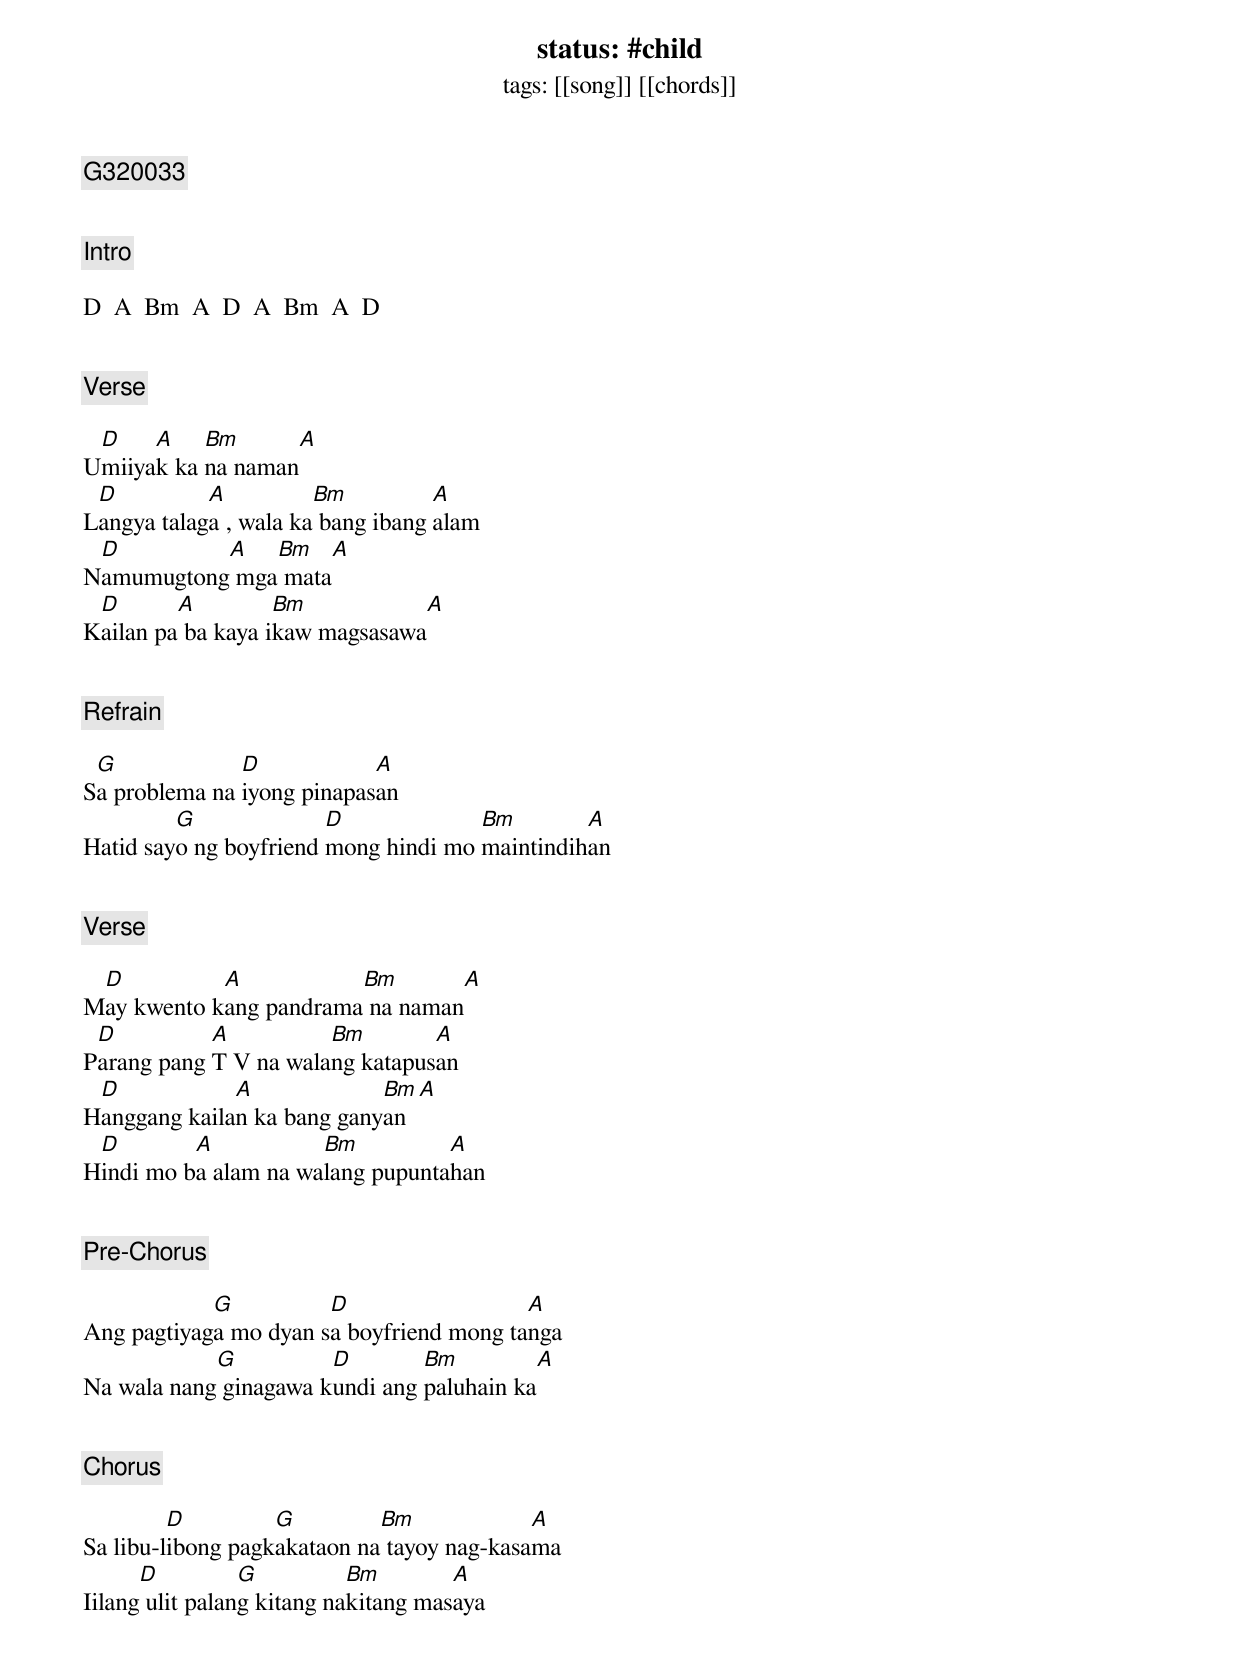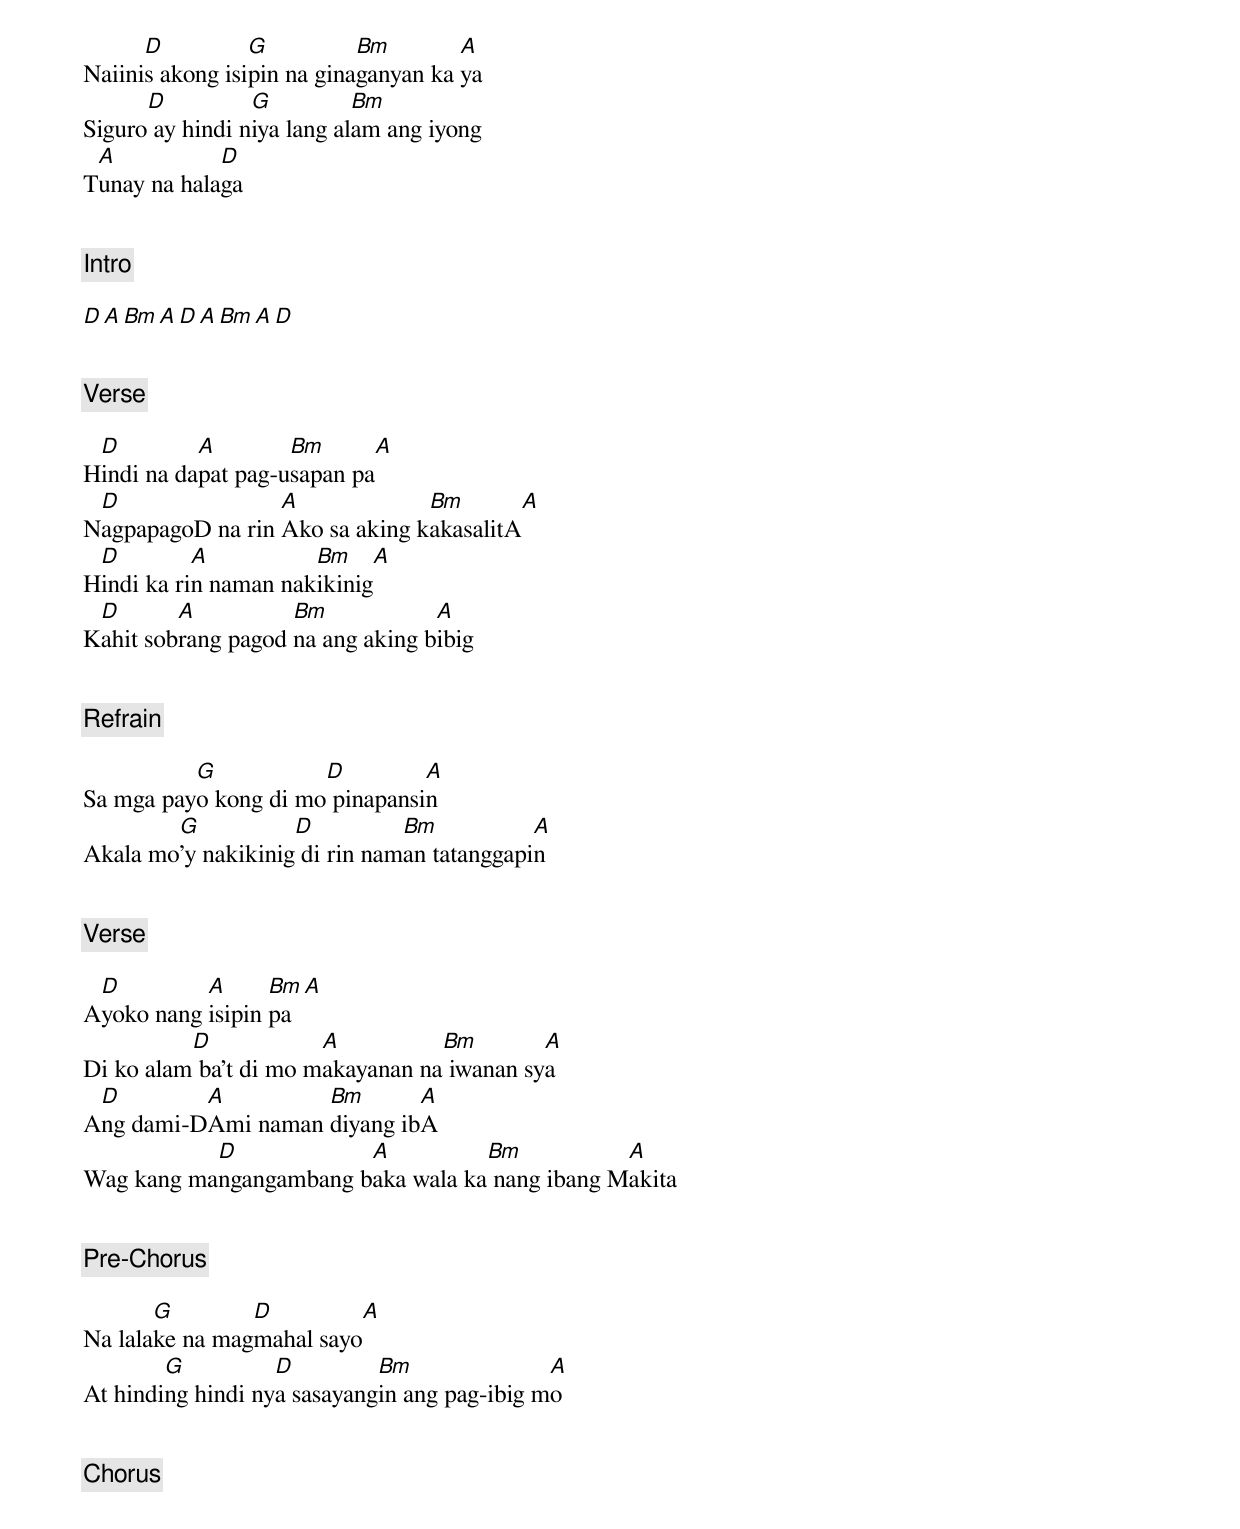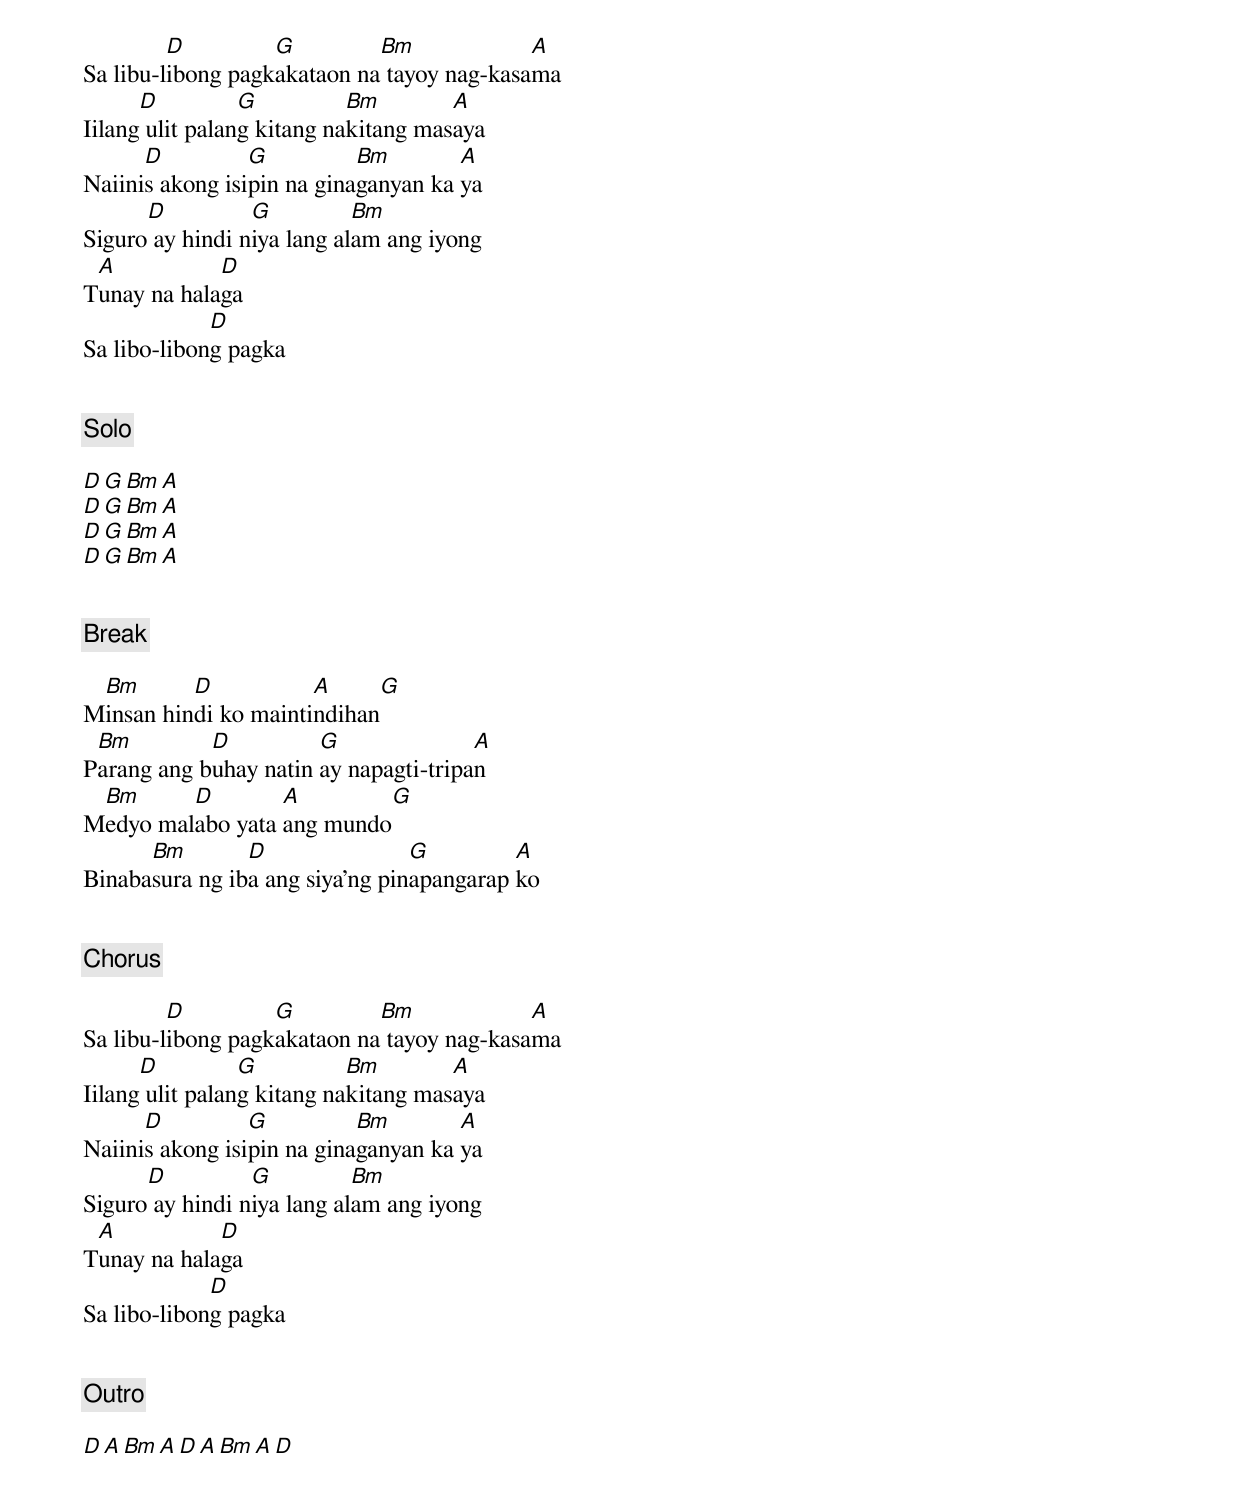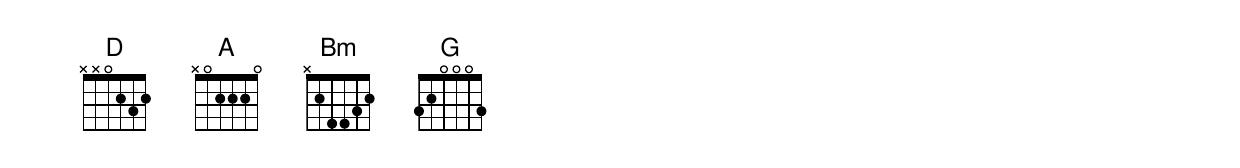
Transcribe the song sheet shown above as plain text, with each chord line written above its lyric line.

status: #child
tags: [[song]] [[chords]]

G[320033]


[Intro]

D  A  Bm  A  D  A  Bm  A  D


[Verse]

 D    A    Bm      A
Umiiyak ka na naman
 D          A          Bm          A
Langya talaga , wala ka bang ibang alam
 D         A   Bm          A
Namumugtong mga mata
 D       A         Bm           A
Kailan pa ba kaya ikaw magsasawa


[Refrain]

 G             D            A
Sa problema na iyong pinapasan
         G              D             Bm        A
Hatid sayo ng boyfriend mong hindi mo maintindihan


[Verse]

 D          A           Bm         A
May kwento kang pandrama na naman
 D          A          Bm        A
Parang pang T V na walang katapusan
 D            A             Bm         A
Hanggang kailan ka bang ganyan
 D        A           Bm          A
Hindi mo ba alam na walang pupuntahan


[Pre-Chorus]

            G          D                  A
Ang pagtiyaga mo dyan sa boyfriend mong tanga
            G          D        Bm         A
Na wala nang ginagawa kundi ang paluhain ka


[Chorus]

         D         G         Bm             A
Sa libu-libong pagkakataon na tayoy nag-kasama
      D          G          Bm        A
Iilang ulit palang kitang nakitang masaya
      D          G          Bm        A
Naiinis akong isipin na ginaganyan ka ya
      D          G          Bm
Siguro ay hindi niya lang alam ang iyong
 A           D
Tunay na halaga


[Intro]

D  A  Bm  A  D  A  Bm  A  D


[Verse]

 D         A        Bm        A
Hindi na dapat pag-usapan pa
 D                A             Bm         A
NagpapagoD na rin Ako sa aking kakasalitA
 D         A          Bm         A
Hindi ka rin naman nakikinig
 D       A          Bm            A
Kahit sobrang pagod na ang aking bibig


[Refrain]

          G           D         A
Sa mga payo kong di mo pinapansin
        G           D          Bm           A
Akala mo'y nakikinig di rin naman tatanggapin


[Verse]

 D         A      Bm      A
Ayoko nang isipin pa
          D            A          Bm        A
Di ko alam ba't di mo makayanan na iwanan sya
 D        A         Bm       A
Ang dami-DAmi naman diyang ibA
           D            A          Bm           A
Wag kang mangangambang baka wala ka nang ibang Makita


[Pre-Chorus]

       G        D         A
Na lalake na magmahal sayo
        G          D         Bm               A
At hinding hindi nya sasayangin ang pag-ibig mo


[Chorus]

         D         G         Bm             A
Sa libu-libong pagkakataon na tayoy nag-kasama
      D          G          Bm        A
Iilang ulit palang kitang nakitang masaya
      D          G          Bm        A
Naiinis akong isipin na ginaganyan ka ya
      D          G          Bm
Siguro ay hindi niya lang alam ang iyong
 A           D
Tunay na halaga
             D
Sa libo-libong pagka


[Solo]

D   G   Bm   A
D   G   Bm   A
D   G   Bm   A
D   G   Bm   A


[Break]

 Bm       D           A      G
Minsan hindi ko maintindihan
 Bm         D          G               A
Parang ang buhay natin ay napagti-tripan
 Bm      D        A        G
Medyo malabo yata ang mundo
      Bm        D                G         A
Binabasura ng iba ang siya'ng pinapangarap ko


[Chorus]

         D         G         Bm             A
Sa libu-libong pagkakataon na tayoy nag-kasama
      D          G          Bm        A
Iilang ulit palang kitang nakitang masaya
      D          G          Bm        A
Naiinis akong isipin na ginaganyan ka ya
      D          G          Bm
Siguro ay hindi niya lang alam ang iyong
 A           D
Tunay na halaga
             D
Sa libo-libong pagka


[Outro]

D  A  Bm  A  D  A  Bm  A  D
